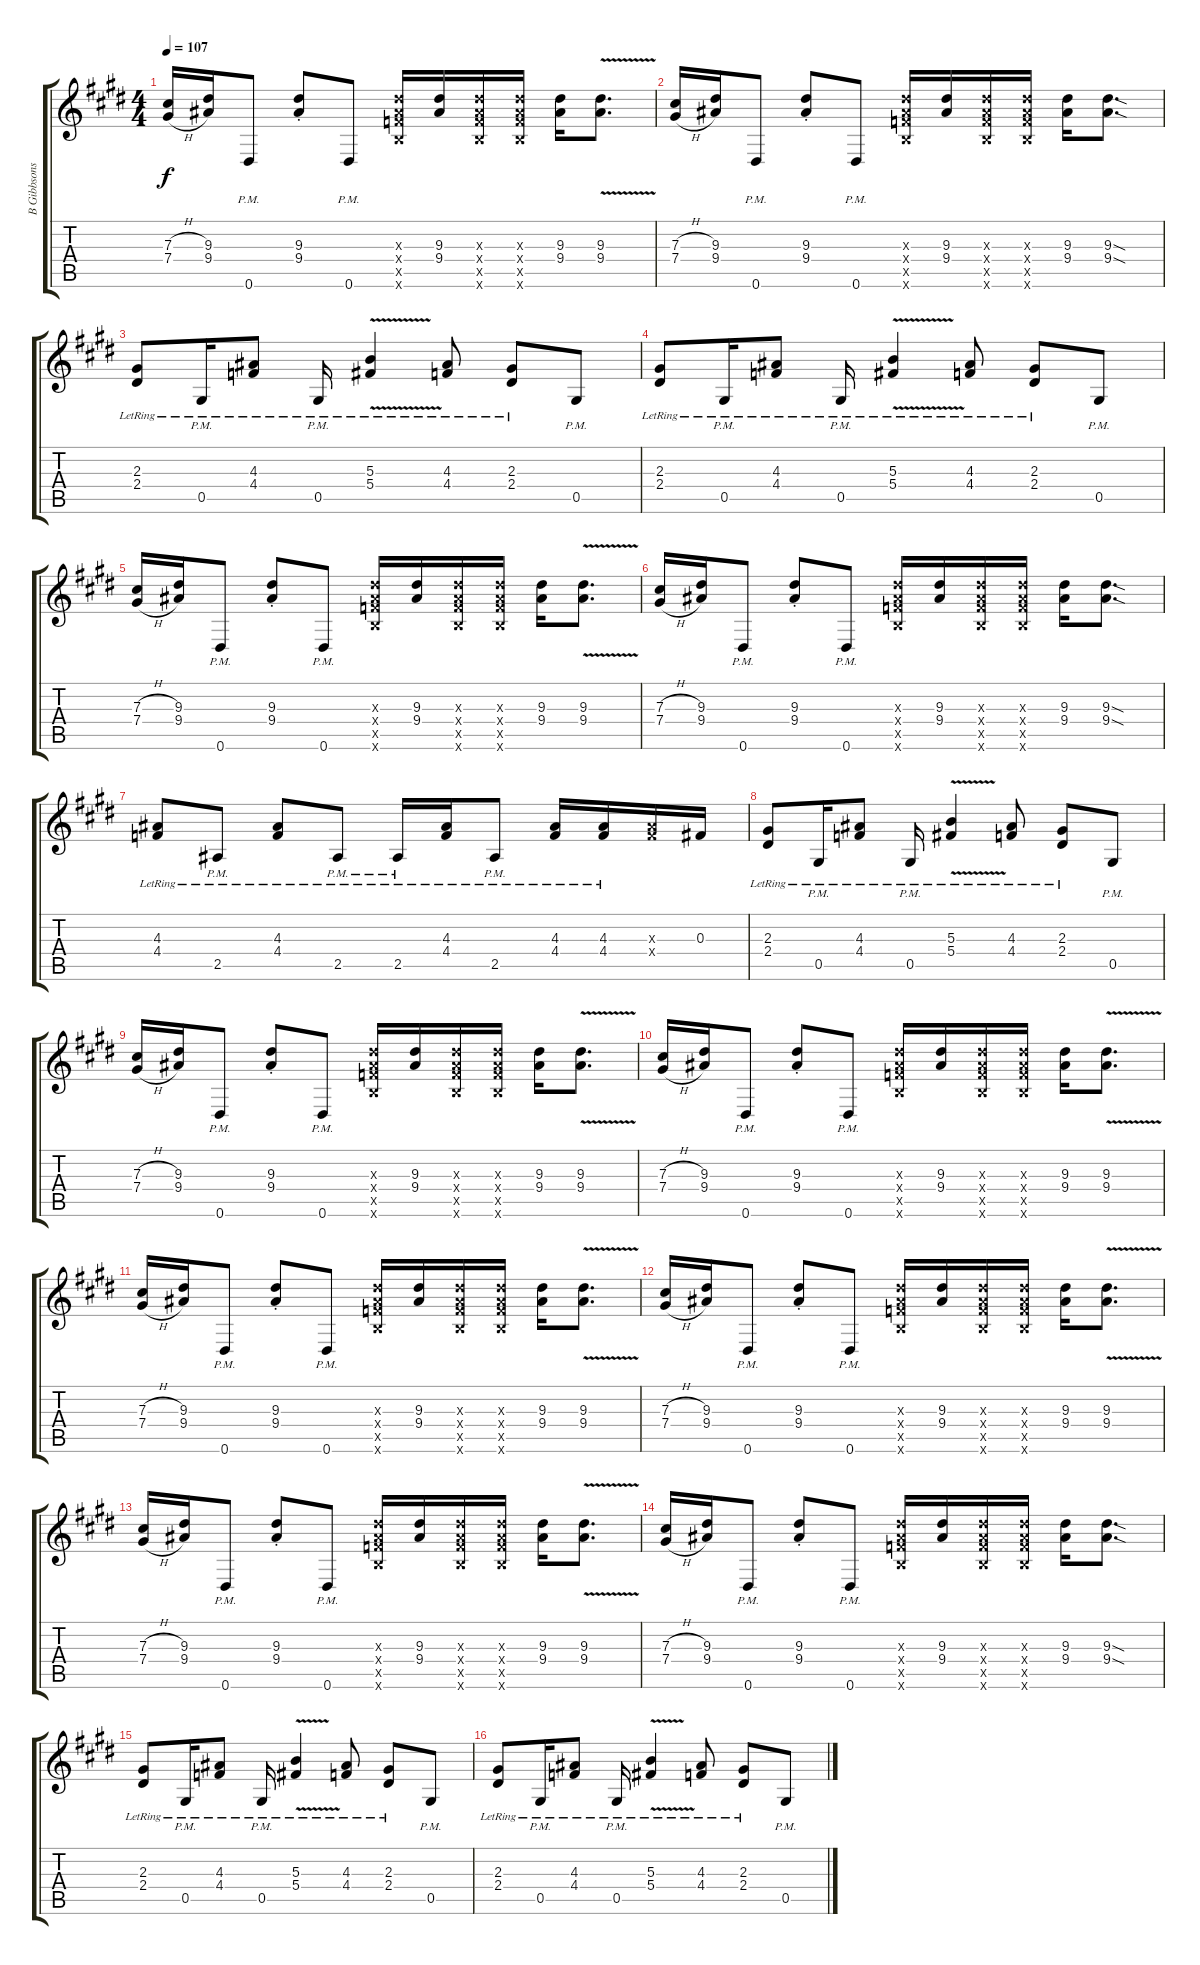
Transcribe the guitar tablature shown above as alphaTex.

\track ("B Gibbsons" "B Gibbsons") {instrument distortionguitar}
\staff {score tabs}
\tuning (Eb4 Bb3 Gb3 Db3 Ab2 Eb2) {hide}
\ts (4 4)
\tempo 107
\clef g2
\ks e
(7.3{h} 7.4{h}).16{dy f} (9.3 9.4).16 0.6{pm}.8 (9.3{st} 9.4{st}).8 0.6{pm}.8 (9.3{x} 9.4{x} 9.5{x} 8.6{x}).16 (9.3 9.4).16 (9.3{x} 9.4{x} 9.5{x} 8.6{x}).16 (9.3{x} 9.4{x} 9.5{x} 8.6{x}).16 (9.3 9.4).16 (9.3{v} 9.4{v}).8{d} |
\ks c#minor
(7.3{h} 7.4{h}).16 (9.3 9.4).16 0.6{pm}.8 (9.3{st} 9.4{st}).8 0.6{pm}.8 (9.3{x} 9.4{x} 9.5{x} 8.6{x}).16 (9.3 9.4).16 (9.3{x} 9.4{x} 9.5{x} 8.6{x}).16 (9.3{x} 9.4{x} 9.5{x} 8.6{x}).16 (9.3 9.4).16 (9.3{sod} 9.4{sod}).8{d} |
\ks e
(2.3{lr} 2.4{lr}).8 0.5{pm lr}.16 (4.3{lr} 4.4{lr}).8 0.5{pm lr}.16 (5.3{v lr} 5.4{v lr}).4 (4.3{lr} 4.4{lr}).8 (2.3{lr} 2.4{lr}).8 0.5{pm}.8 |
\ks c#minor
(2.3{lr} 2.4{lr}).8 0.5{pm lr}.16 (4.3{lr} 4.4{lr}).8 0.5{pm lr}.16 (5.3{v lr} 5.4{v lr}).4 (4.3{lr} 4.4{lr}).8 (2.3{lr} 2.4{lr}).8 0.5{pm}.8 |
\ks e
(7.3{h} 7.4{h}).16 (9.3 9.4).16 0.6{pm}.8 (9.3{st} 9.4{st}).8 0.6{pm}.8 (9.3{x} 9.4{x} 9.5{x} 8.6{x}).16 (9.3 9.4).16 (9.3{x} 9.4{x} 9.5{x} 8.6{x}).16 (9.3{x} 9.4{x} 9.5{x} 8.6{x}).16 (9.3 9.4).16 (9.3{v} 9.4{v}).8{d} |
\ks c#minor
(7.3{h} 7.4{h}).16 (9.3 9.4).16 0.6{pm}.8 (9.3{st} 9.4{st}).8 0.6{pm}.8 (9.3{x} 9.4{x} 9.5{x} 8.6{x}).16 (9.3 9.4).16 (9.3{x} 9.4{x} 9.5{x} 8.6{x}).16 (9.3{x} 9.4{x} 9.5{x} 8.6{x}).16 (9.3 9.4).16 (9.3{sod} 9.4{sod}).8{d} |
\ks e
(4.3{lr} 4.4{lr}).8 2.5{pm lr}.8 (4.3{lr} 4.4{lr}).8 2.5{pm lr}.8 2.5{pm lr}.16 (4.3{lr} 4.4{lr}).16 2.5{pm lr}.8 (4.3{lr} 4.4{lr}).16 (4.3{lr} 4.4{lr}).16 (4.3{x} 4.4{x}).16 0.3.16 |
\ks c#minor
(2.3{lr} 2.4{lr}).8 0.5{pm lr}.16 (4.3{lr} 4.4{lr}).8 0.5{pm lr}.16 (5.3{v lr} 5.4{v lr}).4 (4.3{lr} 4.4{lr}).8 (2.3{lr} 2.4{lr}).8 0.5{pm}.8 |
\ks e
(7.3{h} 7.4{h}).16 (9.3 9.4).16 0.6{pm}.8 (9.3{st} 9.4{st}).8 0.6{pm}.8 (9.3{x} 9.4{x} 9.5{x} 8.6{x}).16 (9.3 9.4).16 (9.3{x} 9.4{x} 9.5{x} 8.6{x}).16 (9.3{x} 9.4{x} 9.5{x} 8.6{x}).16 (9.3 9.4).16 (9.3{v} 9.4{v}).8{d} |
\ks c#minor
(7.3{h} 7.4{h}).16 (9.3 9.4).16 0.6{pm}.8 (9.3{st} 9.4{st}).8 0.6{pm}.8 (9.3{x} 9.4{x} 9.5{x} 8.6{x}).16 (9.3 9.4).16 (9.3{x} 9.4{x} 9.5{x} 8.6{x}).16 (9.3{x} 9.4{x} 9.5{x} 8.6{x}).16 (9.3 9.4).16 (9.3{v} 9.4{v}).8{d} |
(7.3{h} 7.4{h}).16 (9.3 9.4).16 0.6{pm}.8 (9.3{st} 9.4{st}).8 0.6{pm}.8 (9.3{x} 9.4{x} 9.5{x} 8.6{x}).16 (9.3 9.4).16 (9.3{x} 9.4{x} 9.5{x} 8.6{x}).16 (9.3{x} 9.4{x} 9.5{x} 8.6{x}).16 (9.3 9.4).16 (9.3{v} 9.4{v}).8{d} |
\ks e
(7.3{h} 7.4{h}).16 (9.3 9.4).16 0.6{pm}.8 (9.3{st} 9.4{st}).8 0.6{pm}.8 (9.3{x} 9.4{x} 9.5{x} 8.6{x}).16 (9.3 9.4).16 (9.3{x} 9.4{x} 9.5{x} 8.6{x}).16 (9.3{x} 9.4{x} 9.5{x} 8.6{x}).16 (9.3 9.4).16 (9.3{v} 9.4{v}).8{d} |
\ks c#minor
(7.3{h} 7.4{h}).16 (9.3 9.4).16 0.6{pm}.8 (9.3{st} 9.4{st}).8 0.6{pm}.8 (9.3{x} 9.4{x} 9.5{x} 8.6{x}).16 (9.3 9.4).16 (9.3{x} 9.4{x} 9.5{x} 8.6{x}).16 (9.3{x} 9.4{x} 9.5{x} 8.6{x}).16 (9.3 9.4).16 (9.3{v} 9.4{v}).8{d} |
(7.3{h} 7.4{h}).16 (9.3 9.4).16 0.6{pm}.8 (9.3{st} 9.4{st}).8 0.6{pm}.8 (9.3{x} 9.4{x} 9.5{x} 8.6{x}).16 (9.3 9.4).16 (9.3{x} 9.4{x} 9.5{x} 8.6{x}).16 (9.3{x} 9.4{x} 9.5{x} 8.6{x}).16 (9.3 9.4).16 (9.3{sod} 9.4{sod}).8{d} |
\ks e
(2.3{lr} 2.4{lr}).8 0.5{pm lr}.16 (4.3{lr} 4.4{lr}).8 0.5{pm lr}.16 (5.3{v lr} 5.4{v lr}).4 (4.3{lr} 4.4{lr}).8 (2.3{lr} 2.4{lr}).8 0.5{pm}.8 |
\ks c#minor
(2.3{lr} 2.4{lr}).8 0.5{pm lr}.16 (4.3{lr} 4.4{lr}).8 0.5{pm lr}.16 (5.3{v lr} 5.4{v lr}).4 (4.3{lr} 4.4{lr}).8 (2.3{lr} 2.4{lr}).8 0.5{pm}.8
